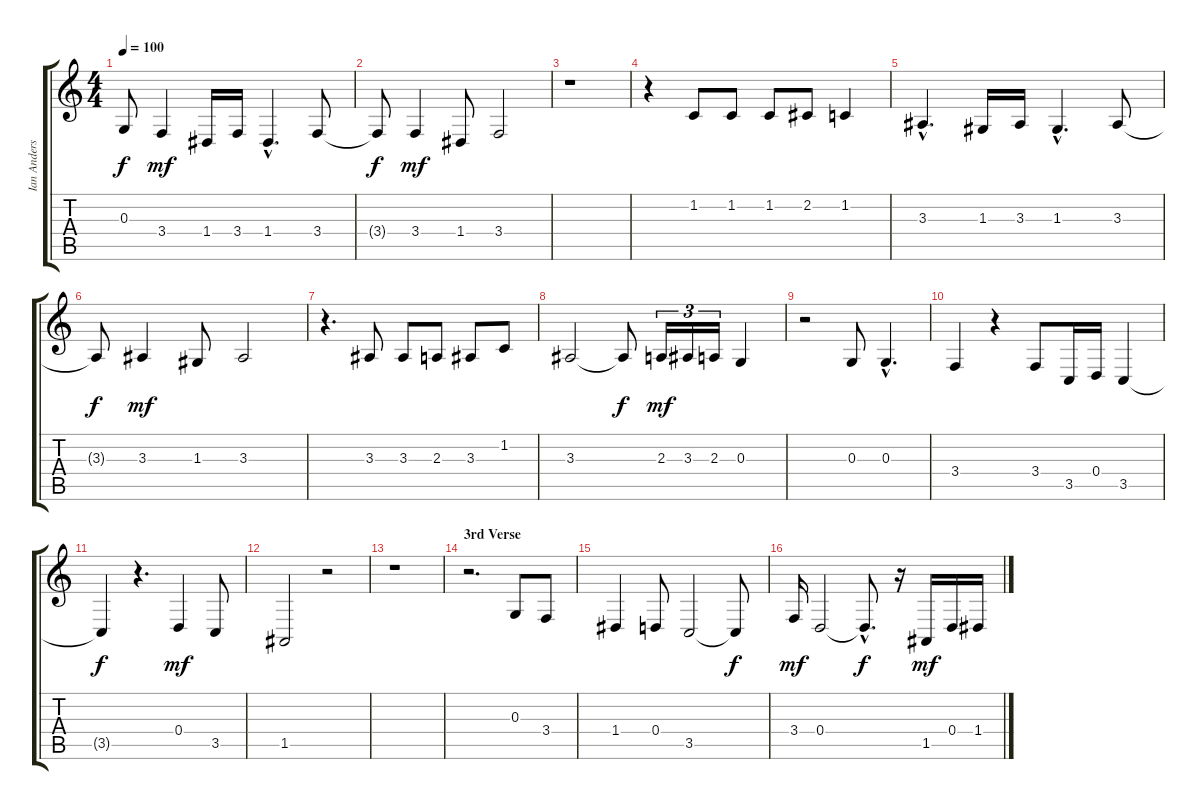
\track ("Ian Anderson - vocals" "Ian Anders") {instrument lead6voice}
\staff {score tabs}
\tuning (E4 B3 G3 D3 A2 E2) {hide}
\ts (4 4)
\tempo 100
\clef g2
\ks c
0.3{t}.8{dy f} 3.4.4{dy mf} 1.4.16 3.4.16 1.4{hac}.4{d} 3.4.8 |
3.4{t}.8{dy f} 3.4.4{dy mf} 1.4.8 3.4.2 |
r.1 |
r.4 1.2.8 1.2.8 1.2.8 2.2.8 1.2.4 |
3.3{hac}.4{d} 1.3.16 3.3.16 1.3{hac}.4{d} 3.3.8 |
3.3{t}.8{dy f} 3.3.4{dy mf} 1.3.8 3.3.2 |
r.4{d} 3.3.8 3.3.8 2.3.8 3.3.8 1.2.8 |
3.3.2 3.3{t}.8{dy f} 2.3.16{tu (3 2) dy mf} 3.3.16{tu (3 2)} 2.3.16{tu (3 2)} 0.3.4 |
r.2 0.3.8 0.3{hac}.4{d} |
3.4.4 r.4 3.4.8 3.5.16 0.4.16 3.5.4 |
3.5{t}.4{dy f} r.4{d} 0.4.4{dy mf} 3.5.8 |
1.5.2 r.2 |
r.1 |
\section ("" "3rd Verse")
r.2{d} 0.3.8 3.4.8 |
1.4.4 0.4.8 3.5.2 3.5{t}.8{dy f} |
3.4.16{dy mf} 0.4.2 0.4{hac t}.8{d dy f} r.16 1.5.16{dy mf} 0.4.16 1.4.16
